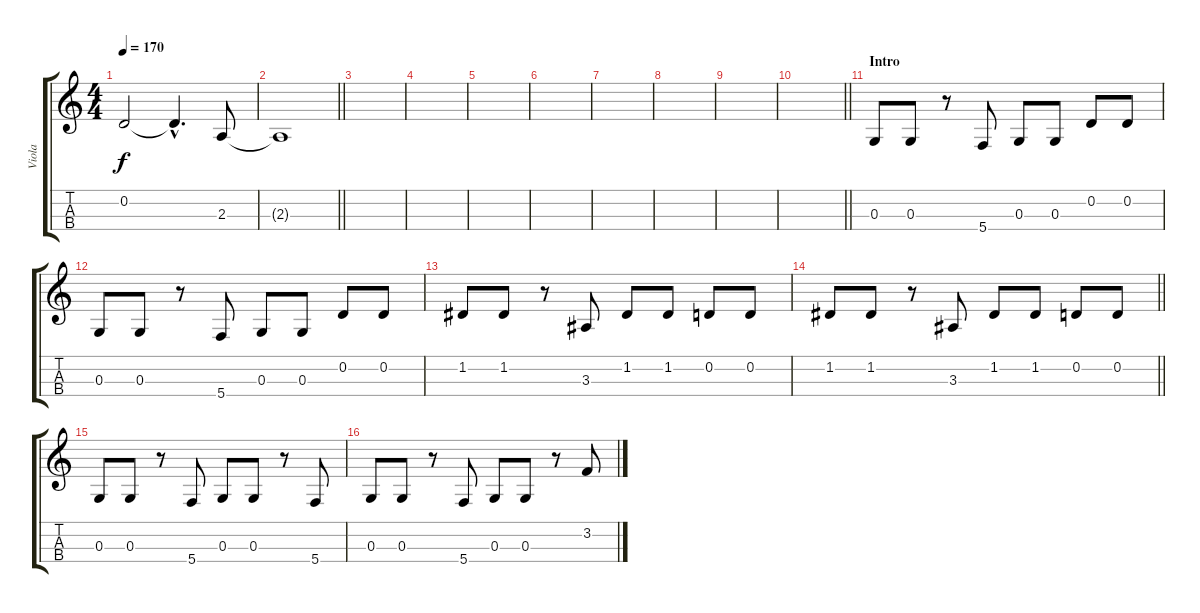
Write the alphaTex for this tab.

\track ("Viola" "Viola") {instrument viola}
\staff {score tabs}
\tuning (A4 D4 G3 C3) {hide}
\ts (4 4)
\tempo 170
\clef g2
\ks c
0.2{t}.2{dy f} 0.2{hac t}.4{d} 2.3.8 |
\barLineRight lightlight
2.3{t}.1 |
|
|
|
|
|
|
|
\barLineRight lightlight
|
\section ("" "Intro")
0.3.8 0.3.8 r.8 5.4.8 0.3.8 0.3.8 0.2.8 0.2.8 |
0.3.8 0.3.8 r.8 5.4.8 0.3.8 0.3.8 0.2.8 0.2.8 |
1.2.8 1.2.8 r.8 3.3.8 1.2.8 1.2.8 0.2.8 0.2.8 |
\barLineRight lightlight
1.2.8 1.2.8 r.8 3.3.8 1.2.8 1.2.8 0.2.8 0.2.8 |
0.3.8 0.3.8 r.8 5.4.8 0.3.8 0.3.8 r.8 5.4.8 |
0.3.8 0.3.8 r.8 5.4.8 0.3.8 0.3.8 r.8 3.2.8
